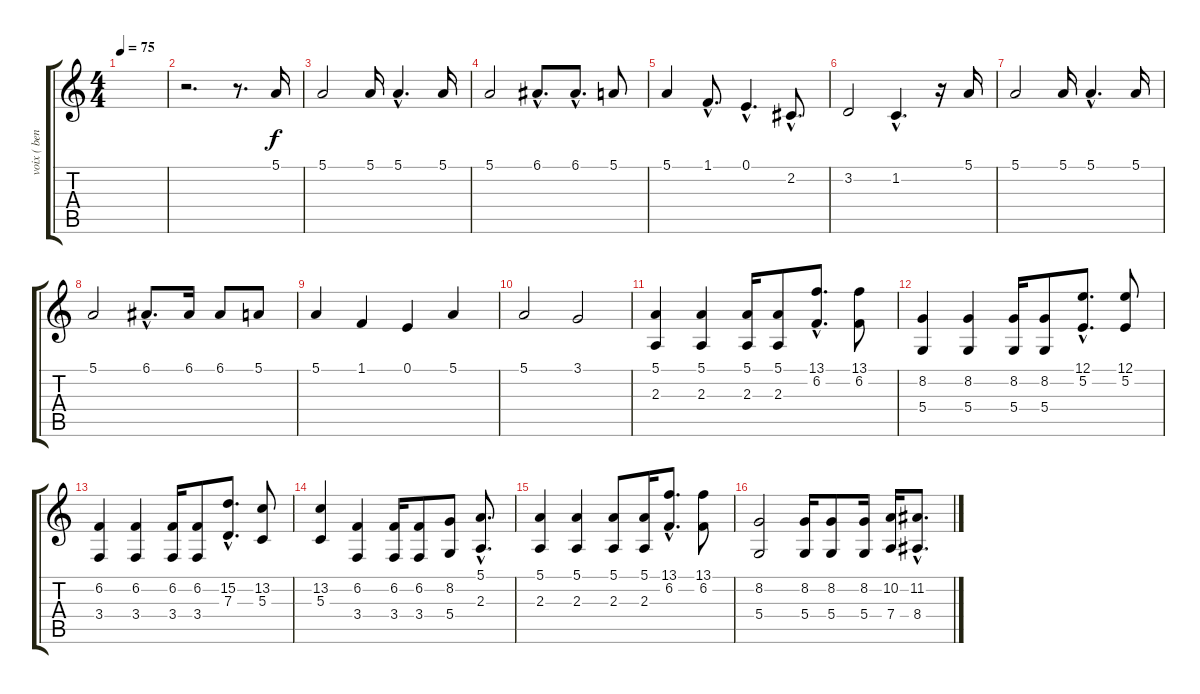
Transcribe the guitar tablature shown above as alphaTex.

\track ("voix ( benoit )" "voix ( ben") {instrument lead5charang}
\staff {score tabs}
\tuning (E4 B3 G3 D3 A2 E2) {hide}
\ts (4 4)
\tempo 75
\clef g2
\ks c
|
r.2{d} r.8{d} 5.1.16 |
5.1.2 5.1.16 5.1{hac}.4{d} 5.1.16 |
5.1.2 6.1{hac}.8{d} 6.1{hac}.8{d} 5.1.8 |
5.1.4 1.1{hac}.8{d} 0.1{hac}.4{d} 2.2{hac}.8{d} |
3.2.2 1.2{hac}.4{d} r.16 5.1.16 |
5.1.2 5.1.16 5.1{hac}.4{d} 5.1.16 |
5.1.2 6.1{hac}.8{d} 6.1.16 6.1.8 5.1.8 |
5.1.4 1.1.4 0.1.4 5.1.4 |
5.1.2 3.1.2 |
(5.1 2.3).4 (5.1 2.3).4 (5.1 2.3).16 (5.1 2.3).8 (13.1{hac} 6.2{hac}).8{d} (13.1 6.2).8 |
(8.2 5.4).4 (8.2 5.4).4 (8.2 5.4).16 (8.2 5.4).8 (12.1{hac} 5.2{hac}).8{d} (12.1 5.2).8 |
(6.2 3.4).4 (6.2 3.4).4 (6.2 3.4).16 (6.2 3.4).8 (15.2{hac} 7.3{hac}).8{d} (13.2 5.3).8 |
(13.2 5.3).4 (6.2 3.4).4 (6.2 3.4).16 (6.2 3.4).8 (8.2 5.4).8 (5.1{hac} 2.3{hac}).8{d} |
(5.1 2.3).4 (5.1 2.3).4 (5.1 2.3).8 (5.1 2.3).16 (13.1{hac} 6.2{hac}).8{d} (13.1 6.2).8 |
(8.2 5.4).2 (8.2 5.4).16 (8.2 5.4).8 (8.2 5.4).16 (10.2 7.4).16 (11.2{hac} 8.4{hac}).8{d}
